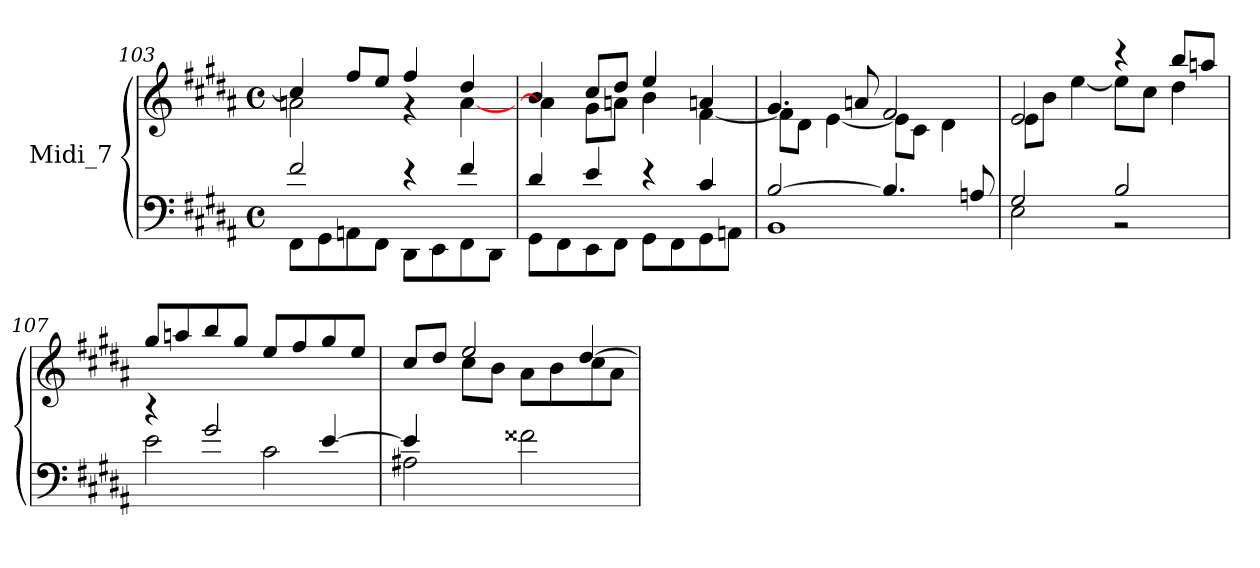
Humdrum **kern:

**kern	**kern
*part1	*part1
*staff2	*staff1
*I"Midi_7	*
*clefF4	*clefG2
*k[f#c#g#d#a#]	*k[f#c#g#d#a#]
*B:	*B:
*M4/4	*M4/4
*met(c)	*met(c)
=103	=103
*^	*^
2f#/	8FF#L	4cc#/]	2an\
.	8GG#	.	.
.	8AAn	8ff#/L	.
.	8FF#J	8ee/J	.
4r	8DD#L	4ff#/	4r
.	8EE	.	.
4f#/	8FF#	4dd#/	[4a\
.	8DD#J	.	.
!!LO:LB:g=z	!!
=104	=104	=104	=104
4d#/	8GG#\L	4b/	4a#\]
.	8FF#\	.	.
4e/	8EE\	8cc#/L	8g#\L
.	8FF#\J	8dd#/J	8an\J
4r	8GG#L	4ee/	4b\
.	8FF#	.	.
4c#/	8GG#	4an/	[4f#\
.	8AAnJ	.	.
=105	=105	=105	=105
[2B/	1BB\	4.g#/	8f#\L]
.	.	.	8d#\J
.	.	.	[4e\
.	.	8an/	.
4.B/]	.	2f#/	8eL]
.	.	.	8c#J
.	.	.	4d#\
8An/	.	.	.
=106	=106	=106	=106
2G#/	2E\	2e/	8e\L
.	.	.	8b\J
.	.	.	[4ee\
2B/	2r	4r	8ee\L]
.	.	.	8cc#\J
.	.	8bb/L	4dd#\
.	.	8aan/J	.
=107	=107	=107	=107
4r	2e\	8gg#L	1ryy
.	.	8aan	.
2g#/	.	8bb	.
.	.	8gg#J	.
.	2c#\	8eeL	.
.	.	8ff#	.
[4e/	.	8gg#	.
.	.	8eeJ	.
!!LO:LB:g=z	!!
=108	=108	=108	=108
4e/]	2A#X\	8cc#/L	4ryy
.	.	8dd#/J	.
4ryy	.	2ee/	8cc#\L
.	.	.	8b\J
2ryy	2f##X\	.	8a#\L
.	.	.	8b\
.	.	[4dd#/	8cc#\
.	.	.	8a#\J
*v	*v	*	*
*	*v	*v
=	=
*-	*-
